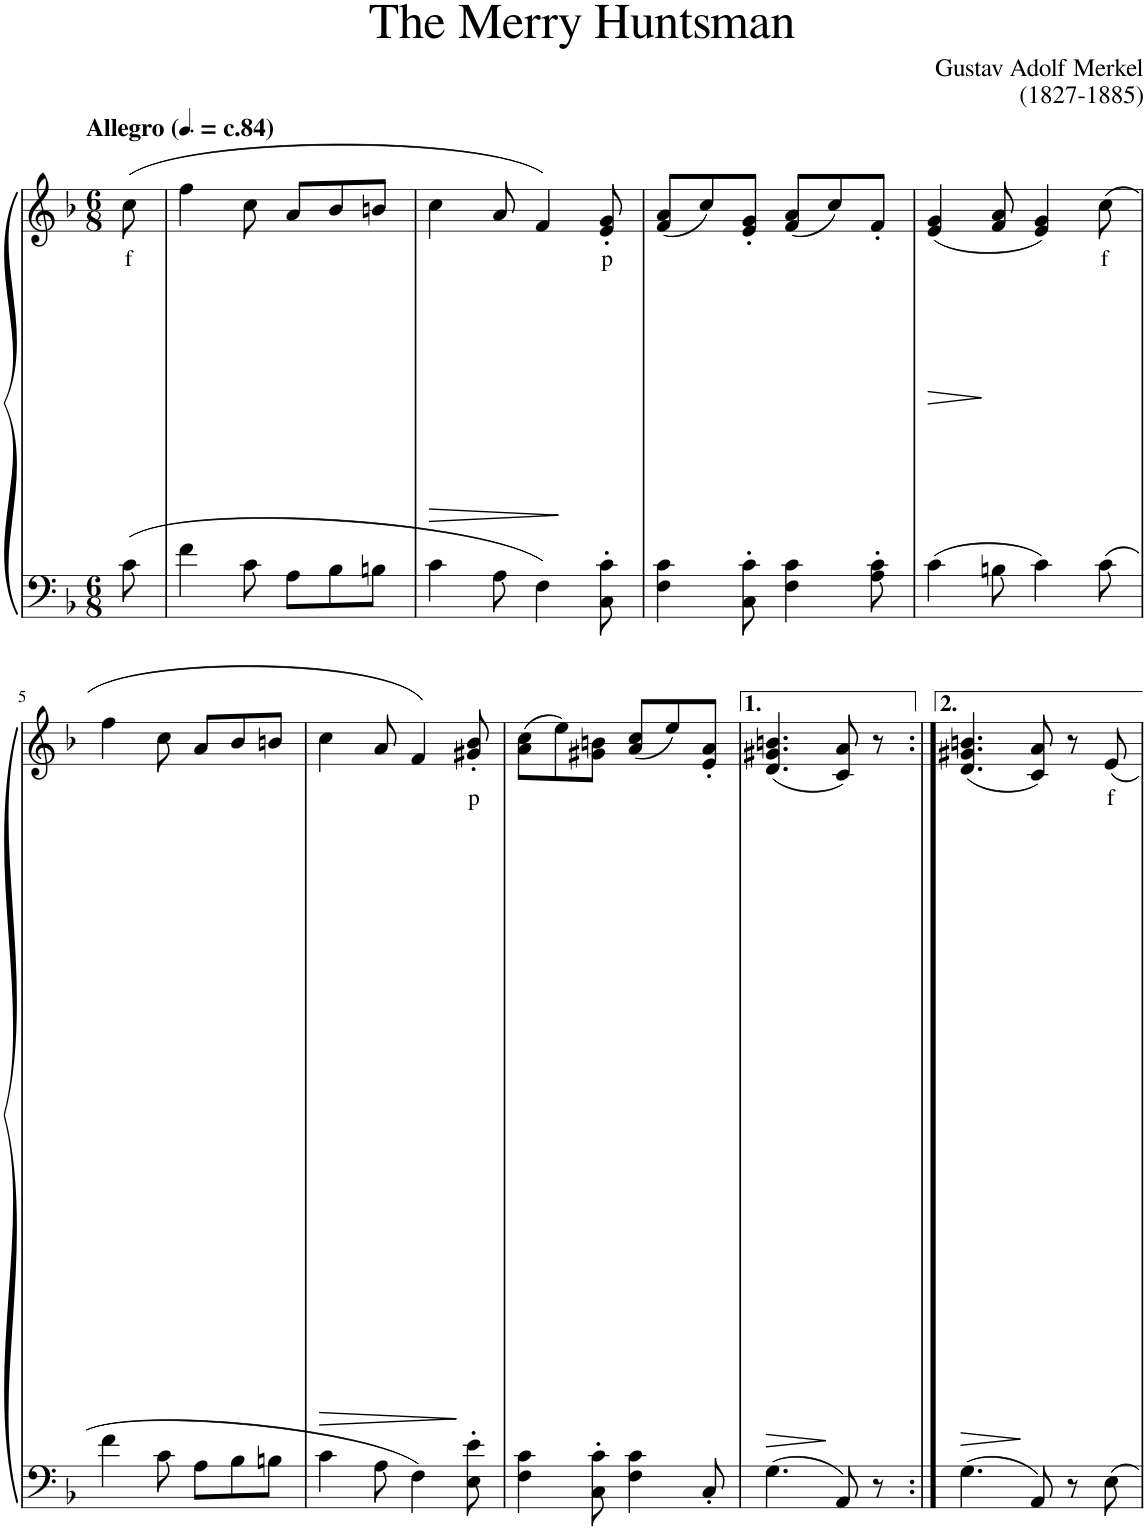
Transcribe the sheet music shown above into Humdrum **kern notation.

**kern	**kern	**text	**dynam
*part1	*part1	*part1	*part1
*staff2	*staff1	*staff1	*staff1/2
*I"Piano	*	*	*
*I'Pno	*	*	*
*clefF4	*clefG2	*	*
*k[b-]	*k[b-]	*	*
*M6/8	*M6/8	*	*
=	=	=	=
!	!LO:TX:a:B:t=Allegro (	!	!
!	!LO:TX:a:B:t=c.84)	!	!
!	!	!LO:LY:b	!
8c\	(8cc\	f	.
=1	=1	=1	=1
4f\	4ff\	.	.
8c\	8cc\	.	.
8A\L	8a/L	.	.
8B-\	8b-/	.	.
8Bn\J	8bn/J	.	.
=2	=2	=2	=2
!	!	!	!LO:HP:b
4c\	4cc\	.	>
8A\	8a/	.	.
4F\	4f/)	.	.
!	!	!LO:LY:b	!
8C\' 8c\'	8e/' 8g/'	p	]
=3	=3	=3	=3
4F\ 4c\	(8f/ 8a/L	.	.
.	8cc/)	.	.
8C\' 8c\'	8e/' 8g/'J	.	.
4F\ 4c\	(8f/ 8a/L	.	.
.	8cc/)	.	.
8A\' 8c\'	8f'/J	.	.
=4	=4	=4	=4
!	!	!	!LO:HP:b
4c\	(4e/ 4g/	.	>
8Bn\	8f/ 8a/	.	]
4c\	4e/ 4g/)	.	.
!	!	!LO:LY:b	!
8c\	(8cc\	f	.
!!LO:LB:g=z
=5	=5	=5	=5
4f\	4ff\	.	.
8c\	8cc\	.	.
8A\L	8a/L	.	.
8B-\	8b-/	.	.
8Bn\J	8bn/J	.	.
=6	=6	=6	=6
!	!	!	!LO:HP:b
4c\	4cc\	.	>
8A\	8a/	.	.
4F\	4f/)	.	.
!	!	!LO:LY:b	!
8E\' 8e\'	8g#X/' 8b-/'	p	]
=7	=7	=7	=7
4F\ 4c\	(8a\ 8cc\L	.	.
.	8ee\)	.	.
8C\' 8c\'	8g#X\ 8bn\J	.	.
4F\ 4c\	(8a/ 8cc/L	.	.
.	8ee/)	.	.
8C'/	8e/' 8a/'J	.	.
=8	=8	=8	=8
!	!	!	!LO:HP:b
4.G\	(4.d/ 4.g#X/ 4.bn/	.	>
8AA/	8c/ 8a/)	.	]
8r	8r	.	.
=9:|!	=9:|!	=9:|!	=9:|!
!	!	!	!LO:HP:b
4.G\	(4.d/ 4.g#X/ 4.bn/	.	>
8AA/	8c/ 8a/)	.	]
8r	8r	.	.
!	!	!LO:LY:b	!
8E\	8e/	f	.
=	=	=	=
*-	*-	*-	*-
